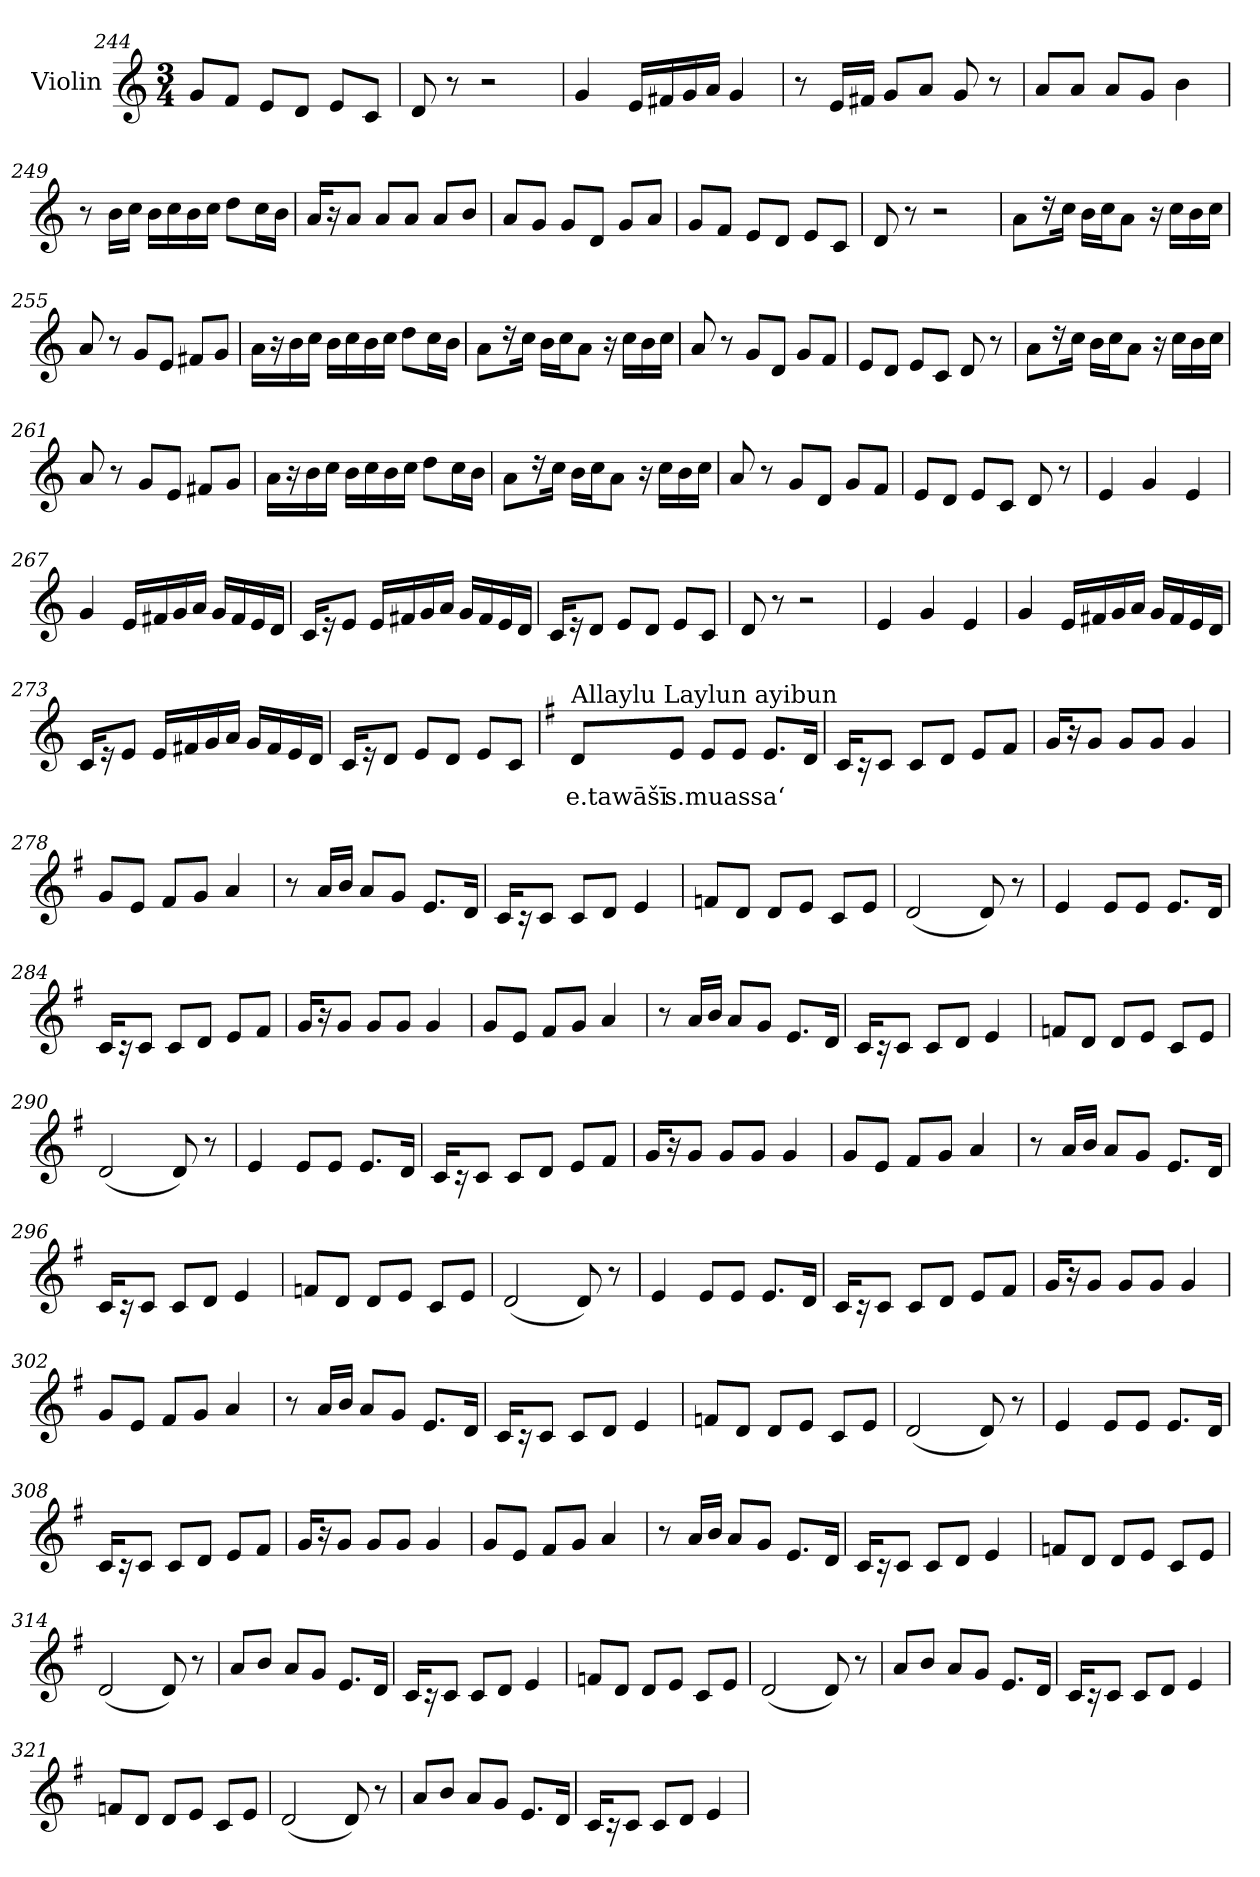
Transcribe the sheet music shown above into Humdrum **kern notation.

**kern	**text
*part1	*part1
*staff1	*staff1
*I"Violin	*
*clefG2	*
*k[]	*
*C:	*
*M3/4	*
=244	=244
8g/L	.
8f/J	.
8e/L	.
8d/J	.
8e/L	.
8c/J	.
=245	=245
8d/	.
8r	.
2r	.
=246	=246
4g/	.
16e/LL	.
16f#X/	.
16g/	.
16a/JJ	.
4g/	.
!!LO:LB:g=z
=247	=247
8r	.
16e/LL	.
16f#X/JJ	.
8g/L	.
8a/J	.
8g/	.
8r	.
=248	=248
8a/L	.
8a/J	.
8a/L	.
8g/J	.
4b\	.
=249	=249
8r	.
16b\LL	.
16cc\JJ	.
16b\LL	.
16cc\	.
16b\	.
16cc\JJ	.
8dd\L	.
16cc\L	.
16b\JJ	.
=250	=250
16a/KL	.
16r	.
8a/J	.
8a/L	.
8a/J	.
8a/L	.
8b/J	.
=251	=251
8a/L	.
8g/J	.
8g/L	.
8d/J	.
8g/L	.
8a/J	.
!!LO:LB:g=z
=252	=252
8g/L	.
8f/J	.
8e/L	.
8d/J	.
8e/L	.
8c/J	.
=253	=253
8d/	.
8r	.
2r	.
=254	=254
8a\L	.
16r	.
16cc\Jk	.
16b\LL	.
16cc\J	.
8a\J	.
16r	.
16cc\LL	.
16b\	.
16cc\JJ	.
=255	=255
8a/	.
8r	.
8g/L	.
8e/J	.
8f#X/L	.
8g/J	.
=256	=256
16a\LL	.
16r	.
16b\	.
16cc\JJ	.
16b\LL	.
16cc\	.
16b\	.
16cc\JJ	.
8dd\L	.
16cc\L	.
16b\JJ	.
!!LO:LB:g=z
=257	=257
8a\L	.
16r	.
16cc\Jk	.
16b\LL	.
16cc\J	.
8a\J	.
16r	.
16cc\LL	.
16b\	.
16cc\JJ	.
=258	=258
8a/	.
8r	.
8g/L	.
8d/J	.
8g/L	.
8f/J	.
=259	=259
8e/L	.
8d/J	.
8e/L	.
8c/J	.
8d/	.
8r	.
=260	=260
8a\L	.
16r	.
16cc\Jk	.
16b\LL	.
16cc\J	.
8a\J	.
16r	.
16cc\LL	.
16b\	.
16cc\JJ	.
=261	=261
8a/	.
8r	.
8g/L	.
8e/J	.
8f#X/L	.
8g/J	.
!!LO:LB:g=z
=262	=262
16a\LL	.
16r	.
16b\	.
16cc\JJ	.
16b\LL	.
16cc\	.
16b\	.
16cc\JJ	.
8dd\L	.
16cc\L	.
16b\JJ	.
=263	=263
8a\L	.
16r	.
16cc\Jk	.
16b\LL	.
16cc\J	.
8a\J	.
16r	.
16cc\LL	.
16b\	.
16cc\JJ	.
=264	=264
8a/	.
8r	.
8g/L	.
8d/J	.
8g/L	.
8f/J	.
=265	=265
8e/L	.
8d/J	.
8e/L	.
8c/J	.
8d/	.
8r	.
=266	=266
4e/	.
4g/	.
4e/	.
!!LO:PB:g=z
=267	=267
4g/	.
16e/LL	.
16f#X/	.
16g/	.
16a/JJ	.
16g/LL	.
16f#/	.
16e/	.
16d/JJ	.
=268	=268
16c/KL	.
16r	.
8e/J	.
16e/LL	.
16f#X/	.
16g/	.
16a/JJ	.
16g/LL	.
16f#/	.
16e/	.
16d/JJ	.
=269	=269
16c/KL	.
16r	.
8d/J	.
8e/L	.
8d/J	.
8e/L	.
8c/J	.
=270	=270
8d/	.
8r	.
2r	.
=271	=271
4e/	.
4g/	.
4e/	.
!!LO:LB:g=z
=272	=272
4g/	.
16e/LL	.
16f#X/	.
16g/	.
16a/JJ	.
16g/LL	.
16f#/	.
16e/	.
16d/JJ	.
=273	=273
16c/KL	.
16r	.
8e/J	.
16e/LL	.
16f#X/	.
16g/	.
16a/JJ	.
16g/LL	.
16f#/	.
16e/	.
16d/JJ	.
=274	=274
16c/KL	.
16r	.
8d/J	.
8e/L	.
8d/J	.
8e/L	.
8c/J	.
=275	=275
*k[f#]	*
*G:	*
!LO:TX:a:t=Allaylu Laylun ayibun	!
!	!LO:LY:b
8d/L	e.tawāšī
!	!LO:LY:b
8e/J	s.muassa‘
8e/L	.
8e/J	.
8.e/L	.
16d/Jk	.
!!LO:LB:g=z
=276	=276
16c/KL	.
16r	.
8c/J	.
8c/L	.
8d/J	.
8e/L	.
8f#/J	.
=277	=277
16g/KL	.
16r	.
8g/J	.
8g/L	.
8g/J	.
4g/	.
=278	=278
8g/L	.
8e/J	.
8f#/L	.
8g/J	.
4a/	.
=279	=279
8r	.
16a/LL	.
16b/JJ	.
8a/L	.
8g/J	.
8.e/L	.
16d/Jk	.
=280	=280
16c/KL	.
16r	.
8c/J	.
8c/L	.
8d/J	.
4e/	.
!!LO:LB:g=z
=281	=281
8fn/L	.
8d/J	.
8d/L	.
8e/J	.
8c/L	.
8e/J	.
=282	=282
(<2d/	.
8d/)	.
8r	.
=283	=283
4e/	.
8e/L	.
8e/J	.
8.e/L	.
16d/Jk	.
=284	=284
16c/KL	.
16r	.
8c/J	.
8c/L	.
8d/J	.
8e/L	.
8f#/J	.
=285	=285
16g/KL	.
16r	.
8g/J	.
8g/L	.
8g/J	.
4g/	.
=286	=286
8g/L	.
8e/J	.
8f#/L	.
8g/J	.
4a/	.
!!LO:LB:g=z
=287	=287
8r	.
16a/LL	.
16b/JJ	.
8a/L	.
8g/J	.
8.e/L	.
16d/Jk	.
=288	=288
16c/KL	.
16r	.
8c/J	.
8c/L	.
8d/J	.
4e/	.
=289	=289
8fn/L	.
8d/J	.
8d/L	.
8e/J	.
8c/L	.
8e/J	.
=290	=290
(<2d/	.
8d/)	.
8r	.
=291	=291
4e/	.
8e/L	.
8e/J	.
8.e/L	.
16d/Jk	.
=292	=292
16c/KL	.
16r	.
8c/J	.
8c/L	.
8d/J	.
8e/L	.
8f#/J	.
!!LO:LB:g=z
=293	=293
16g/KL	.
16r	.
8g/J	.
8g/L	.
8g/J	.
4g/	.
=294	=294
8g/L	.
8e/J	.
8f#/L	.
8g/J	.
4a/	.
=295	=295
8r	.
16a/LL	.
16b/JJ	.
8a/L	.
8g/J	.
8.e/L	.
16d/Jk	.
=296	=296
16c/KL	.
16r	.
8c/J	.
8c/L	.
8d/J	.
4e/	.
=297	=297
8fn/L	.
8d/J	.
8d/L	.
8e/J	.
8c/L	.
8e/J	.
=298	=298
(<2d/	.
8d/)	.
8r	.
!!LO:LB:g=z
=299	=299
4e/	.
8e/L	.
8e/J	.
8.e/L	.
16d/Jk	.
=300	=300
16c/KL	.
16r	.
8c/J	.
8c/L	.
8d/J	.
8e/L	.
8f#/J	.
=301	=301
16g/KL	.
16r	.
8g/J	.
8g/L	.
8g/J	.
4g/	.
=302	=302
8g/L	.
8e/J	.
8f#/L	.
8g/J	.
4a/	.
=303	=303
8r	.
16a/LL	.
16b/JJ	.
8a/L	.
8g/J	.
8.e/L	.
16d/Jk	.
!!LO:LB:g=z
=304	=304
16c/KL	.
16r	.
8c/J	.
8c/L	.
8d/J	.
4e/	.
=305	=305
8fn/L	.
8d/J	.
8d/L	.
8e/J	.
8c/L	.
8e/J	.
=306	=306
(<2d/	.
8d/)	.
8r	.
=307	=307
4e/	.
8e/L	.
8e/J	.
8.e/L	.
16d/Jk	.
=308	=308
16c/KL	.
16r	.
8c/J	.
8c/L	.
8d/J	.
8e/L	.
8f#/J	.
=309	=309
16g/KL	.
16r	.
8g/J	.
8g/L	.
8g/J	.
4g/	.
!!LO:PB:g=z
=310	=310
8g/L	.
8e/J	.
8f#/L	.
8g/J	.
4a/	.
=311	=311
8r	.
16a/LL	.
16b/JJ	.
8a/L	.
8g/J	.
8.e/L	.
16d/Jk	.
=312	=312
16c/KL	.
16r	.
8c/J	.
8c/L	.
8d/J	.
4e/	.
=313	=313
8fn/L	.
8d/J	.
8d/L	.
8e/J	.
8c/L	.
8e/J	.
=314	=314
(<2d/	.
8d/)	.
8r	.
=315	=315
8a/L	.
8b/J	.
8a/L	.
8g/J	.
8.e/L	.
16d/Jk	.
!!LO:LB:g=z
=316	=316
16c/KL	.
16r	.
8c/J	.
8c/L	.
8d/J	.
4e/	.
=317	=317
8fn/L	.
8d/J	.
8d/L	.
8e/J	.
8c/L	.
8e/J	.
=318	=318
(<2d/	.
8d/)	.
8r	.
=319	=319
8a/L	.
8b/J	.
8a/L	.
8g/J	.
8.e/L	.
16d/Jk	.
=320	=320
16c/KL	.
16r	.
8c/J	.
8c/L	.
8d/J	.
4e/	.
=321	=321
8fn/L	.
8d/J	.
8d/L	.
8e/J	.
8c/L	.
8e/J	.
!!LO:LB:g=z
=322	=322
(<2d/	.
8d/)	.
8r	.
=323	=323
8a/L	.
8b/J	.
8a/L	.
8g/J	.
8.e/L	.
16d/Jk	.
=324	=324
16c/KL	.
16r	.
8c/J	.
8c/L	.
8d/J	.
4e/	.
=	=
*-	*-
